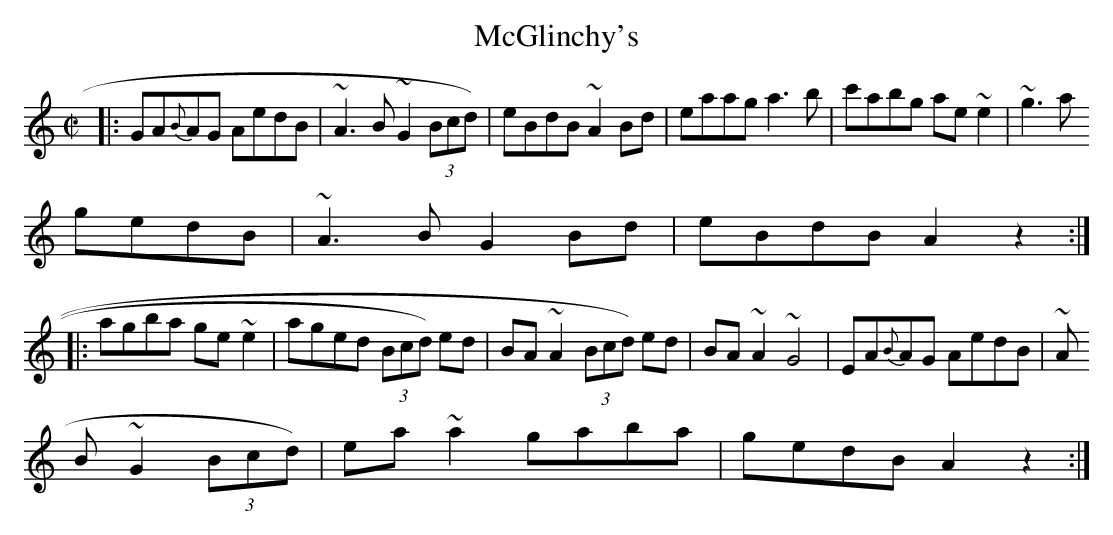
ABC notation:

X:1
T:McGlinchy's
M:C|
L:1/8
K:Am
|:GA{B}AG AedB|~A3 B ~G2 (3Bcd)|eBdB ~A2 Bd|eaag a3 b|c'abg ae ~e2|~g3 a
gedB|~A3 B G2 Bd|eBdB A2 z2:|
|:agba ge ~e2|aged (3Bcd) ed|BA ~A2 (3Bcd) ed|BA ~A2 ~G4|EA{B}AG AedB|~A
3 B
~G2 (3Bcd)|ea ~a2 gaba|gedB A2 z2:|
